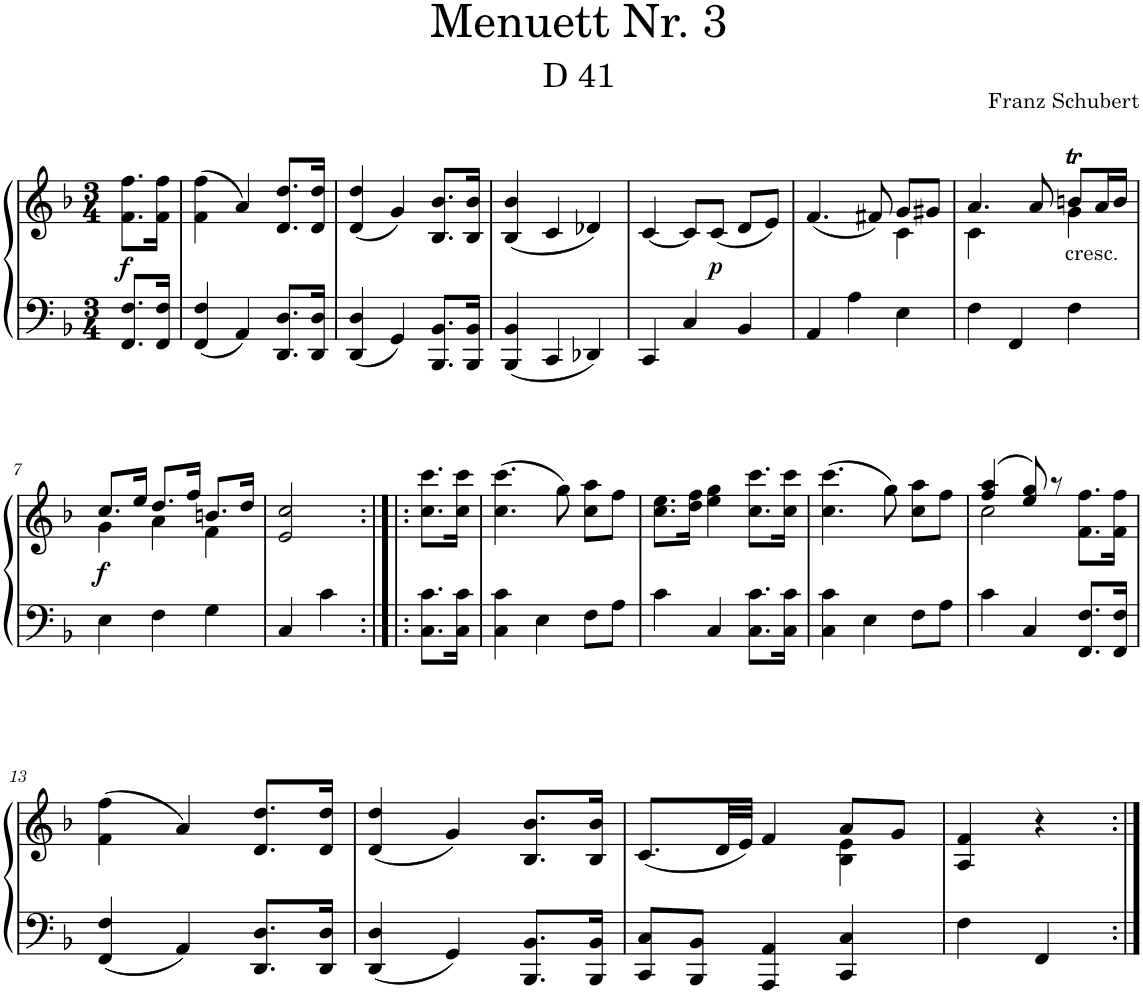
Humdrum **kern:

**kern	**kern	**dynam
*part1	*part1	*part1
*staff2	*staff1	*staff1/2
*I"Piano	*	*
*I'Pno.	*	*
*clefF4	*clefG2	*
*k[b-]	*k[b-]	*
*M3/4	*M3/4	*
=	=	=
!	!	!LO:DY:b
8.FF/ 8.F/L	8.f\ 8.ff\L	f
16FF/ 16F/Jk	16f\ 16ff\Jk	.
=1	=1	=1
4FF/ 4F/	(4f\ 4ff\	.
4AA/	4a/)	.
8.DD/ 8.D/L	8.d/ 8.dd/L	.
16DD/ 16D/Jk	16d/ 16dd/Jk	.
=2	=2	=2
4DD/ 4D/	(4d/ 4dd/	.
4GG/	4g/)	.
8.BBB-/ 8.BB-/L	8.B-/ 8.b-/L	.
16BBB-/ 16BB-/Jk	16B-/ 16b-/Jk	.
=3	=3	=3
4BBB-/ 4BB-/	(4B-/ 4b-/	.
4CC/	4c/	.
4DD-X/	4d-X/)	.
=4	=4	=4
4CC/	[4c/	.
4C/	8c/L]	.
!	!	!LO:DY:b
.	(8c/J	p
4BB-/	8d/L	.
.	8e/J)	.
=5	=5	=5
*	*^	*
4AA/	(4.f/	2ryy	.
4A\	.	.	.
.	8f#X/)	.	.
4E\	8g/L	4c\	.
.	8g#X/J	.	.
=6	=6	=6	=6
4F\	4.a/	4c\	.
4FF/	.	4ryy	.
.	8a/	.	.
!	!LO:TX:b:t=cresc.	!	!
4F\	8bnt/L	4g\	.
.	16a/L	.	.
.	16b/JJ	.	.
!!LO:LB:g=z	!!
=7	=7	=7	=7
!	!	!	!LO:DY:b
4E\	8.cc/L	4g\	f
.	16ee/Jk	.	.
4F\	8.dd/L	4a\	.
.	16ff/Jk	.	.
4G\	8.bn/L	4f\	.
.	16dd/Jk	.	.
*	*v	*v	*
=8	=8	=8
4C/	2e/ 2cc/	.
4c\	.	.
=8X1:|!|:	=8X1:|!|:	=8X1:|!|:
8.C\ 8.c\L	8.cc\ 8.ccc\L	.
16C\ 16c\Jk	16cc\ 16ccc\Jk	.
=9	=9	=9
4C\ 4c\	(4.cc\ 4.ccc\	.
4E\	.	.
.	8gg\)	.
8F\L	8cc\ 8aa\L	.
8A\J	8ff\J	.
=10	=10	=10
4c\	8.cc\ 8.ee\L	.
.	16dd\ 16ff\Jk	.
4C/	4ee\ 4gg\	.
8.C\ 8.c\L	8.cc\ 8.ccc\L	.
16C\ 16c\Jk	16cc\ 16ccc\Jk	.
=11	=11	=11
4C\ 4c\	(4.cc\ 4.ccc\	.
4E\	.	.
.	8gg\)	.
8F\L	8cc\ 8aa\L	.
8A\J	8ff\J	.
=12	=12	=12
*	*^	*
4c\	(4ff/ 4aa/	2cc\	.
4C/	8ee/ 8gg/)	.	.
.	8r	.	.
8.FF/ 8.F/L	8.f\ 8.ff\L	4ryy	.
16FF/ 16F/Jk	16f\ 16ff\Jk	.	.
*	*v	*v	*
!!LO:LB:g=z
=13	=13	=13
4FF/ 4F/	(4f\ 4ff\	.
4AA/	4a/)	.
8.DD/ 8.D/L	8.d/ 8.dd/L	.
16DD/ 16D/Jk	16d/ 16dd/Jk	.
=14	=14	=14
4DD/ 4D/	(4d/ 4dd/	.
4GG/	4g/)	.
8.BBB-/ 8.BB-/L	8.B-/ 8.b-/L	.
16BBB-/ 16BB-/Jk	16B-/ 16b-/Jk	.
=15	=15	=15
*	*^	*
8CC/ 8C/L	(8.c/L	2ryy	.
8BBB-/ 8BB-/J	.	.	.
.	32d/LL	.	.
.	32e/JJJ)	.	.
4AAA/ 4AA/	4f/	.	.
4CC/ 4C/	8a/L	4B-\ 4e\	.
.	8g/J	.	.
*	*v	*v	*
=16	=16	=16
4F\	4A/ 4f/	.
4FF/	4r	.
=:|!	=:|!	=:|!
*-	*-	*-
